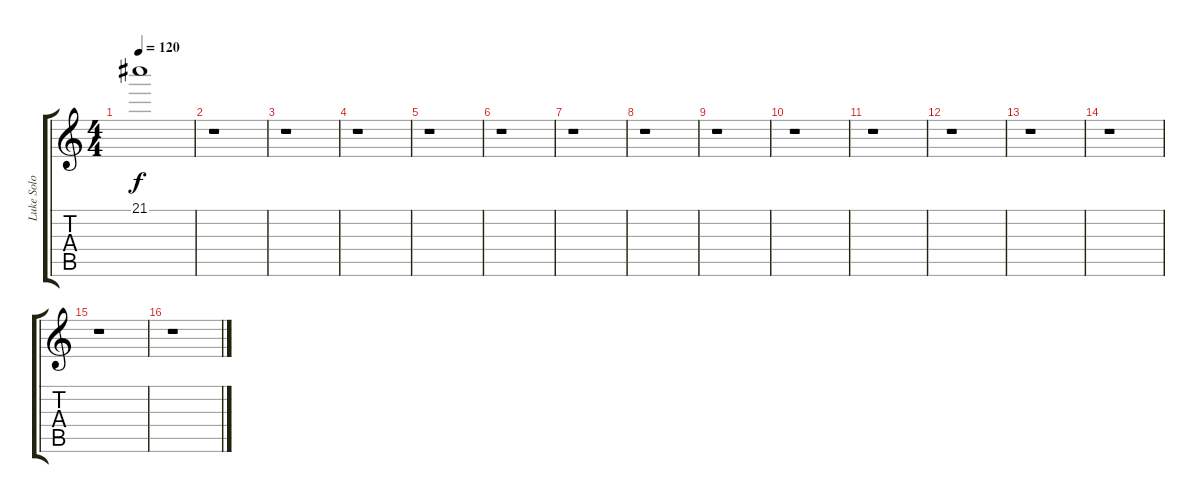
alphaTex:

\track ("Luke Solo" "Luke Solo") {instrument overdrivenguitar}
\staff {score tabs}
\tuning (E4 B3 G3 D3 A2 E2) {hide}
\ts (4 4)
\tempo 120
\clef g2
\ks c
21.1{t}.1{dy f} |
r.1 |
r.1 |
r.1 |
r.1 |
r.1 |
r.1 |
r.1 |
r.1 |
r.1 |
r.1 |
r.1 |
r.1 |
r.1 |
r.1 |
r.1
